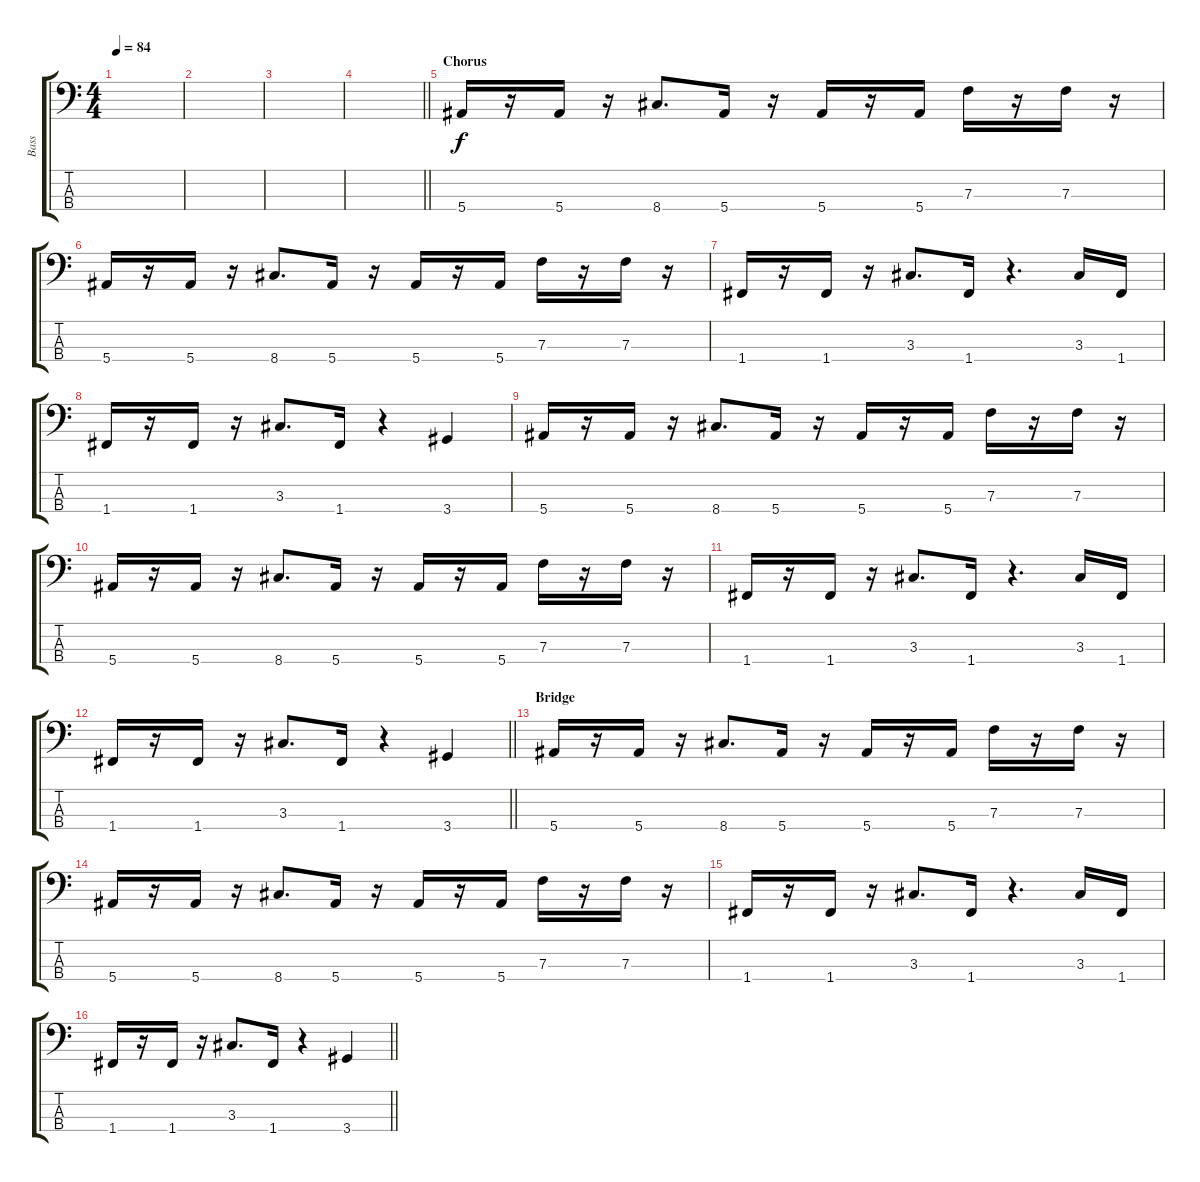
\track ("Bass" "Bass") {instrument electricbassfinger}
\staff {score tabs}
\tuning (Ab2 Eb2 Bb1 F1) {hide}
\ts (4 4)
\tempo 84
\clef f4
\ks c
|
|
|
\barLineRight lightlight
|
\section ("" "Chorus")
5.4.16 r.16 5.4.16 r.16 8.4.8{d} 5.4.16 r.16 5.4.16 r.16 5.4.16 7.3.16 r.16 7.3.16 r.16 |
5.4.16 r.16 5.4.16 r.16 8.4.8{d} 5.4.16 r.16 5.4.16 r.16 5.4.16 7.3.16 r.16 7.3.16 r.16 |
1.4.16 r.16 1.4.16 r.16 3.3.8{d} 1.4.16 r.4{d} 3.3.16 1.4.16 |
1.4.16 r.16 1.4.16 r.16 3.3.8{d} 1.4.16 r.4 3.4.4 |
5.4.16 r.16 5.4.16 r.16 8.4.8{d} 5.4.16 r.16 5.4.16 r.16 5.4.16 7.3.16 r.16 7.3.16 r.16 |
5.4.16 r.16 5.4.16 r.16 8.4.8{d} 5.4.16 r.16 5.4.16 r.16 5.4.16 7.3.16 r.16 7.3.16 r.16 |
1.4.16 r.16 1.4.16 r.16 3.3.8{d} 1.4.16 r.4{d} 3.3.16 1.4.16 |
\barLineRight lightlight
1.4.16 r.16 1.4.16 r.16 3.3.8{d} 1.4.16 r.4 3.4.4 |
\section ("" "Bridge")
5.4.16 r.16 5.4.16 r.16 8.4.8{d} 5.4.16 r.16 5.4.16 r.16 5.4.16 7.3.16 r.16 7.3.16 r.16 |
5.4.16 r.16 5.4.16 r.16 8.4.8{d} 5.4.16 r.16 5.4.16 r.16 5.4.16 7.3.16 r.16 7.3.16 r.16 |
1.4.16 r.16 1.4.16 r.16 3.3.8{d} 1.4.16 r.4{d} 3.3.16 1.4.16 |
\barLineRight lightlight
1.4.16 r.16 1.4.16 r.16 3.3.8{d} 1.4.16 r.4 3.4.4
